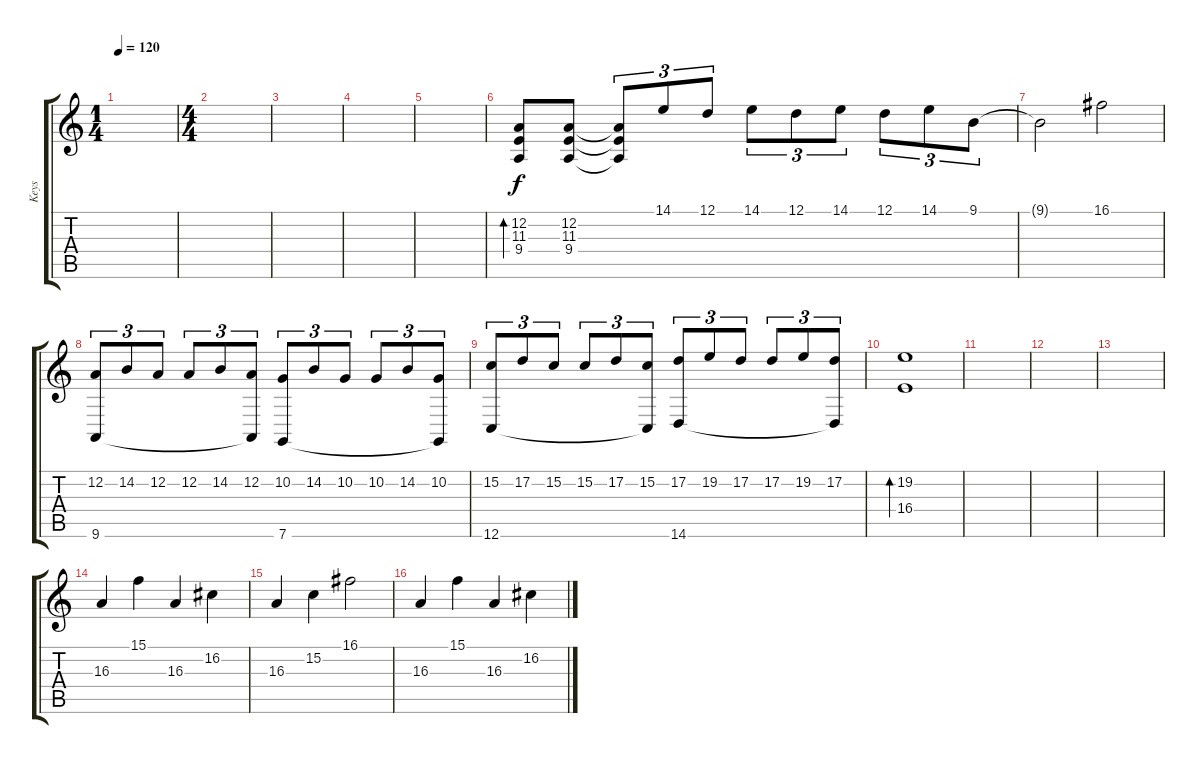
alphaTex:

\track ("Keys" "Keys") {instrument harpsichord}
\staff {score tabs}
\tuning (D4 A3 F3 C3 G2 C2) {hide}
\ts (1 4)
\tempo 120
\clef g2
\ks c
|
\ts (4 4)
|
|
|
|
(12.2 11.3 9.4).8{bd 240} (12.2 11.3 9.4).8 (12.2{t} 11.3{t} 9.4{t}).8{tu (3 2)} 14.1.8{tu (3 2)} 12.1.8{tu (3 2)} 14.1.8{tu (3 2)} 12.1.8{tu (3 2)} 14.1.8{tu (3 2)} 12.1.8{tu (3 2)} 14.1.8{tu (3 2)} 9.1.8{tu (3 2)} |
9.1{t}.2 16.1.2 |
(12.2 9.6).8{tu (3 2)} 14.2.8{tu (3 2)} 12.2.8{tu (3 2)} 12.2.8{tu (3 2)} 14.2.8{tu (3 2)} (12.2 9.6{t}).8{tu (3 2)} (10.2 7.6).8{tu (3 2)} 14.2.8{tu (3 2)} 10.2.8{tu (3 2)} 10.2.8{tu (3 2)} 14.2.8{tu (3 2)} (10.2 7.6{t}).8{tu (3 2)} |
(15.2 12.6).8{tu (3 2)} 17.2.8{tu (3 2)} 15.2.8{tu (3 2)} 15.2.8{tu (3 2)} 17.2.8{tu (3 2)} (15.2 12.6{t}).8{tu (3 2)} (17.2 14.6).8{tu (3 2)} 19.2.8{tu (3 2)} 17.2.8{tu (3 2)} 17.2.8{tu (3 2)} 19.2.8{tu (3 2)} (17.2 14.6{t}).8{tu (3 2)} |
(19.2 16.4).1{bd 240} |
|
|
|
16.3.4 15.1.4 16.3.4 16.2.4 |
16.3.4 15.2.4 16.1.2 |
16.3.4 15.1.4 16.3.4 16.2.4
